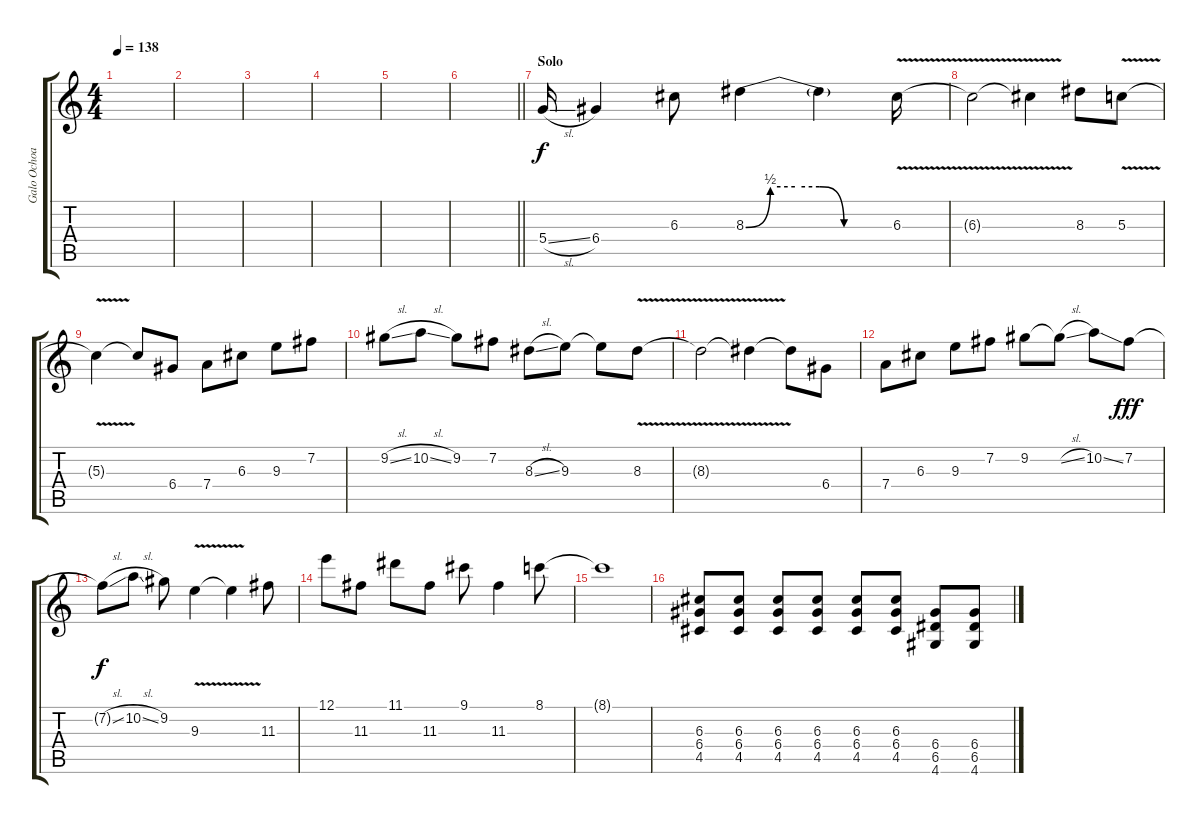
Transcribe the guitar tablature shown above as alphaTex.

\track ("Galo Ochoa" "Galo Ochoa") {instrument overdrivenguitar}
\staff {score tabs}
\tuning (E4 B3 G3 D3 A2 E2) {hide}
\ts (4 4)
\tempo 138
\clef g2
\ks c
|
|
|
|
|
\barLineRight lightlight
|
\section ("" "Solo")
5.4{sl}.16 6.4.4 6.3.8 8.3{be (custom 0 0 10 2 20 2 30 2 40 0 60 0)}.4 8.3{t}.4 6.3{v}.16 |
6.3{v t}.2 6.3{t}.4 8.3.8 5.3{v}.8 |
5.3{t}.4 5.3{t}.8 6.4.8 7.4.8 6.3.8 9.3.8 7.2.8 |
9.2{sl}.8 10.2{sl}.8 9.2.8 7.2.8 8.3{sl}.8 9.3.8 9.3{t}.8 8.3{v}.8 |
8.3{v t}.2 8.3{t}.4 8.3{t}.8 6.4.8 |
7.4.8 6.3.8 9.3.8 7.2.8 9.2.8 9.2{sl t}.8 10.2{ss}.8 7.2.8{dy fff} |
7.2{sl t}.8{dy f} 10.2{sl}.8 9.2.8 9.3{v}.4 9.3{t}.4 11.3.8 |
12.1.8 11.3.8 11.1.8 11.3.8 9.1.8 11.3.4 8.1.8 |
8.1{t}.1 |
(6.3 6.4 4.5).8 (6.3 6.4 4.5).8 (6.3 6.4 4.5).8 (6.3 6.4 4.5).8 (6.3 6.4 4.5).8 (6.3 6.4 4.5).8 (6.4 6.5 4.6).8 (6.4 6.5 4.6).8
